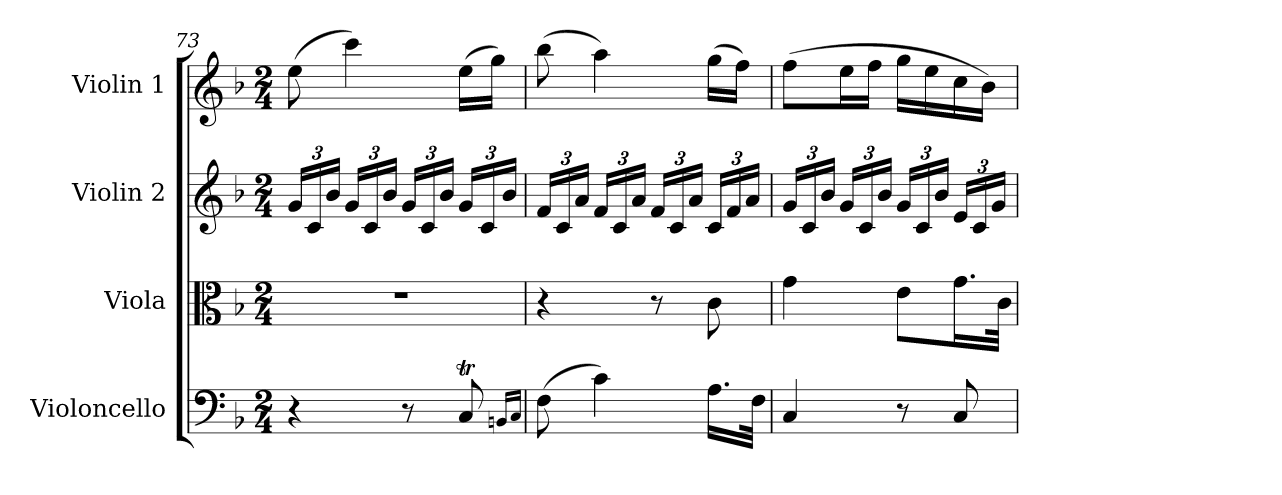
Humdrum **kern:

**kern	**kern	**kern	**kern
*part4	*part3	*part2	*part1
*staff4	*staff3	*staff2	*staff1
*I"Violoncello	*I"Viola	*I"Violin 2	*I"Violin 1
*I'Vc	*I'Vla	*I'Vln	*I'Vln
*clefF4	*clefC3	*clefG2	*clefG2
*k[b-]	*k[b-]	*k[b-]	*k[b-]
*M2/4	*M2/4	*M2/4	*M2/4
*	*	*Xbrackettup	*
=73	=73	=73	=73
4r	2r	24g/LL	(8ee\
.	.	24c/	.
.	.	24b-/JJ	.
.	.	24g/LL	4ccc\)
.	.	24c/	.
.	.	24b-/JJ	.
8r	.	24g/LL	.
.	.	24c/	.
.	.	24b-/JJ	.
8CT/	.	24g/LL	(16ee\LL
.	.	24c/	.
.	.	.	16gg\JJ)
.	.	24b-/JJ	.
16qBBn/LL	.	.	.
16qC/JJ	.	.	.
=74	=74	=74	=74
(8F\	4r	24f/LL	(8bb-\
.	.	24c/	.
.	.	24a/JJ	.
4c\)	.	24f/LL	4aa\)
.	.	24c/	.
.	.	24a/JJ	.
.	8r	24f/LL	.
.	.	24c/	.
.	.	24a/JJ	.
16.A\LL	8c\	24c/LL	(16gg\LL
.	.	24f/	.
.	.	.	16ff\JJ)
.	.	24a/JJ	.
32F\JJk	.	.	.
!!LO:LB:g=z
=75	=75	=75	=75
4C/	4g\	24g/LL	(8ff\L
.	.	24c/	.
.	.	24b-/JJ	.
.	.	24g/LL	16ee\L
.	.	24c/	.
.	.	.	16ff\JJ
.	.	24b-/JJ	.
8r	8e\L	24g/LL	16gg\LL
.	.	24c/	.
.	.	.	16ee\
.	.	24b-/JJ	.
8C/	16.g\L	24e/LL	16cc\
.	.	24c/	.
.	.	.	16b-\JJ)
.	.	24g/JJ	.
.	32c\JJk	.	.
=	=	=	=
*-	*-	*-	*-
